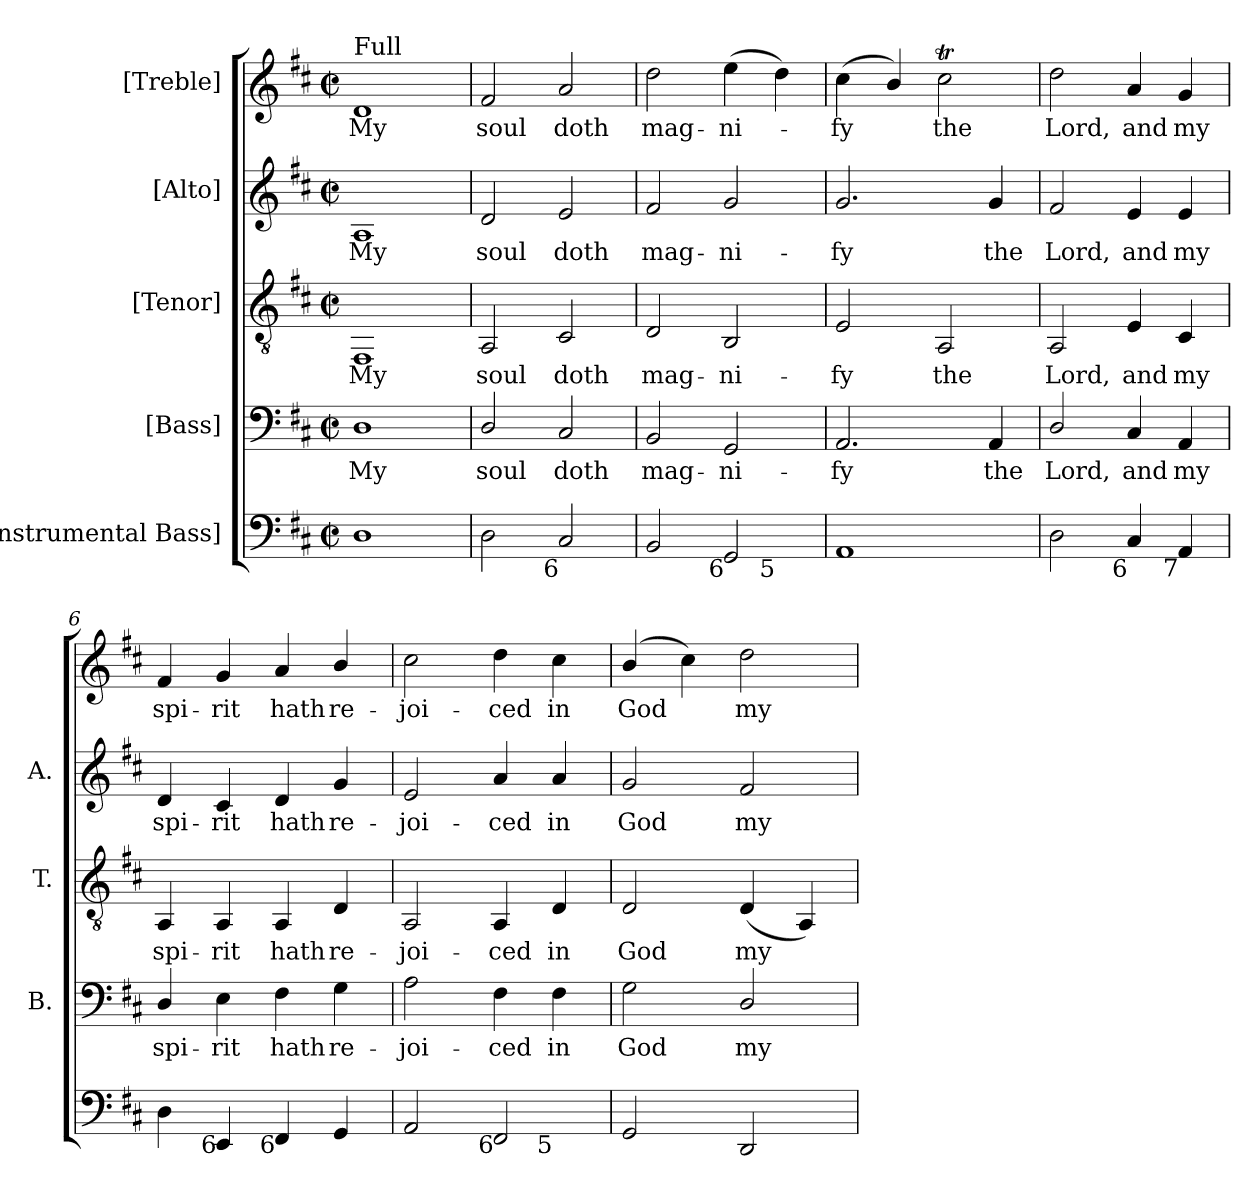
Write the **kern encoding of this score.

**kern	**kern	**text	**kern	**text	**kern	**text	**kern	**text
*part5	*part4	*part4	*part3	*part3	*part2	*part2	*part1	*part1
*staff5	*staff4	*staff4	*staff3	*staff3	*staff2	*staff2	*staff1	*staff1
*I"[Instrumental Bass]	*I"[Bass]	*	*I"[Tenor]	*	*I"[Alto]	*	*I"[Treble]	*
*	*I'B.	*	*I'T.	*	*I'A.	*	*	*
!!LO:PB:g=z
*clefF4	*clefF4	*	*clefGv2	*	*clefG2	*	*clefG2	*
*k[f#c#]	*k[f#c#]	*	*k[f#c#]	*	*k[f#c#]	*	*k[f#c#]	*
*D:	*D:	*	*D:	*	*D:	*	*D:	*
*M2/2	*M2/2	*	*M2/2	*	*M2/2	*	*M2/2	*
*met(c|)	*met(c|)	*	*met(c|)	*	*met(c|)	*	*met(c|)	*
=1	=1	=1	=1	=1	=1	=1	=1	=1
!	!	!LO:LY:b:color=#000000	!	!	!	!	!	!
!	!	!	!	!LO:LY:b:color=#000000	!	!	!	!
!	!	!	!	!	!	!LO:LY:b:color=#000000	!	!
!	!	!	!	!	!	!	!LO:TX:a:t=Full	!
!	!	!	!	!	!	!	!	!LO:LY:b:color=#000000
1Di	1Di	My	1FF#i	My	1Ai	My	1di	My
=2	=2	=2	=2	=2	=2	=2	=2	=2
!	!	!LO:LY:b:color=#000000	!	!	!	!	!	!
!	!	!	!	!LO:LY:b:color=#000000	!	!	!	!
!	!	!	!	!	!	!LO:LY:b:color=#000000	!	!
!	!	!	!	!	!	!	!	!LO:LY:b:color=#000000
2Di\	2Di/	soul	2AAi/	soul	2di/	soul	2f#i/	soul
!	!	!LO:LY:b:color=#000000	!	!	!	!	!	!
!	!	!	!	!LO:LY:b:color=#000000	!	!	!	!
!	!	!	!	!	!	!LO:LY:b:color=#000000	!	!
!LO:TX:b:rj:t=6	!	!	!	!	!	!	!	!
!	!	!	!	!	!	!	!	!LO:LY:b:color=#000000
2C#i/	2C#i/	doth	2C#i/	doth	2ei/	doth	2ai/	doth
=3	=3	=3	=3	=3	=3	=3	=3	=3
!	!	!LO:LY:b:color=#000000	!	!	!	!	!	!
!	!	!	!	!LO:LY:b:color=#000000	!	!	!	!
!	!	!	!	!	!	!LO:LY:b:color=#000000	!	!
!	!	!	!	!	!	!	!	!LO:LY:b:color=#000000
*^	*	*	*	*	*	*	*	*
2BBi/	2.ryy	2BBi/	mag-	2Di/	mag-	2f#i/	mag-	2ddi\	mag-
!	!	!	!LO:LY:b:color=#000000	!	!	!	!	!	!
!	!	!	!	!	!LO:LY:b:color=#000000	!	!	!	!
!	!	!	!	!	!	!	!LO:LY:b:color=#000000	!	!
!LO:TX:b:rj:t=6	!	!	!	!	!	!	!	!	!
!	!	!	!	!	!	!	!	!	!LO:LY:b:color=#000000
2GGi/	.	2GGi/	-ni-	2BBi/	-ni-	2gi/	-ni-	(4eei\	-ni-
!	!LO:TX:b:rj:t=5	!	!	!	!	!	!	!	!
.	4ryy	.	.	.	.	.	.	4ddi\)	.
*v	*v	*	*	*	*	*	*	*	*
=4	=4	=4	=4	=4	=4	=4	=4	=4
*^	*	*	*	*	*	*	*	*
!	!	!	!LO:LY:b:color=#000000	!	!	!	!	!	!
*v	*v	*	*	*	*	*	*	*	*
*^	*	*	*	*	*	*	*	*
!	!	!	!	!	!LO:LY:b:color=#000000	!	!	!	!
*v	*v	*	*	*	*	*	*	*	*
*^	*	*	*	*	*	*	*	*
!	!	!	!	!	!	!	!LO:LY:b:color=#000000	!	!
*v	*v	*	*	*	*	*	*	*	*
*^	*	*	*	*	*	*	*	*
!LO:TX:b:rj:t=7	!	!	!	!	!	!	!	!	!
!	!	!	!	!	!	!	!	!	!LO:LY:b:color=#000000
*v	*v	*	*	*	*	*	*	*	*
1AAi	2.AAi/	-fy	2Ei/	-fy	2.gi/	-fy	(4cc#i\	-fy
.	.	.	.	.	.	.	4bi/)	.
!	!	!	!	!LO:LY:b:color=#000000	!	!	!	!
!	!	!	!	!	!	!	!	!LO:LY:b:color=#000000
.	.	.	2AAi/	the	.	.	2cc#ti\	the
!	!	!LO:LY:b:color=#000000	!	!	!	!	!	!
!	!	!	!	!	!	!LO:LY:b:color=#000000	!	!
.	4AAi/	the	.	.	4gi/	the	.	.
=5	=5	=5	=5	=5	=5	=5	=5	=5
!	!	!LO:LY:b:color=#000000	!	!	!	!	!	!
!	!	!	!	!LO:LY:b:color=#000000	!	!	!	!
!	!	!	!	!	!	!LO:LY:b:color=#000000	!	!
!	!	!	!	!	!	!	!	!LO:LY:b:color=#000000
2Di\	2Di/	Lord,	2AAi/	Lord,	2f#i/	Lord,	2ddi\	Lord,
!	!	!LO:LY:b:color=#000000	!	!	!	!	!	!
!	!	!	!	!LO:LY:b:color=#000000	!	!	!	!
!	!	!	!	!	!	!LO:LY:b:color=#000000	!	!
!LO:TX:b:rj:t=6	!	!	!	!	!	!	!	!
!	!	!	!	!	!	!	!	!LO:LY:b:color=#000000
4C#i/	4C#i/	and	4Ei/	and	4ei/	and	4ai/	and
!	!	!LO:LY:b:color=#000000	!	!	!	!	!	!
!	!	!	!	!LO:LY:b:color=#000000	!	!	!	!
!	!	!	!	!	!	!LO:LY:b:color=#000000	!	!
!LO:TX:b:rj:t=7	!	!	!	!	!	!	!	!
!	!	!	!	!	!	!	!	!LO:LY:b:color=#000000
4AAi/	4AAi/	my	4C#i/	my	4ei/	my	4gi/	my
=6	=6	=6	=6	=6	=6	=6	=6	=6
!	!	!LO:LY:b:color=#000000	!	!	!	!	!	!
!	!	!	!	!LO:LY:b:color=#000000	!	!	!	!
!	!	!	!	!	!	!LO:LY:b:color=#000000	!	!
!	!	!	!	!	!	!	!	!LO:LY:b:color=#000000
4Di\	4Di/	spi-	4AAi/	spi-	4di/	spi-	4f#i/	spi-
!	!	!LO:LY:b:color=#000000	!	!	!	!	!	!
!	!	!	!	!LO:LY:b:color=#000000	!	!	!	!
!	!	!	!	!	!	!LO:LY:b:color=#000000	!	!
!LO:TX:b:rj:t=6	!	!	!	!	!	!	!	!
!	!	!	!	!	!	!	!	!LO:LY:b:color=#000000
4EEi/	4Ei\	-rit	4AAi/	-rit	4c#i/	-rit	4gi/	-rit
!	!	!LO:LY:b:color=#000000	!	!	!	!	!	!
!	!	!	!	!LO:LY:b:color=#000000	!	!	!	!
!	!	!	!	!	!	!LO:LY:b:color=#000000	!	!
!LO:TX:b:rj:t=6	!	!	!	!	!	!	!	!
!	!	!	!	!	!	!	!	!LO:LY:b:color=#000000
4FF#i/	4F#i\	hath	4AAi/	hath	4di/	hath	4ai/	hath
!	!	!LO:LY:b:color=#000000	!	!	!	!	!	!
!	!	!	!	!LO:LY:b:color=#000000	!	!	!	!
!	!	!	!	!	!	!LO:LY:b:color=#000000	!	!
!	!	!	!	!	!	!	!	!LO:LY:b:color=#000000
4GGi/	4Gi\	re-	4Di/	re-	4gi/	re-	4bi/	re-
=7	=7	=7	=7	=7	=7	=7	=7	=7
!	!	!LO:LY:b:color=#000000	!	!	!	!	!	!
!	!	!	!	!LO:LY:b:color=#000000	!	!	!	!
!	!	!	!	!	!	!LO:LY:b:color=#000000	!	!
!	!	!	!	!	!	!	!	!LO:LY:b:color=#000000
*^	*	*	*	*	*	*	*	*
2AAi/	2.ryy	2Ai\	-joi-	2AAi/	-joi-	2ei/	-joi-	2cc#i\	-joi-
!	!	!	!LO:LY:b:color=#000000	!	!	!	!	!	!
!	!	!	!	!	!LO:LY:b:color=#000000	!	!	!	!
!	!	!	!	!	!	!	!LO:LY:b:color=#000000	!	!
!LO:TX:b:rj:t=6	!	!	!	!	!	!	!	!	!
!	!	!	!	!	!	!	!	!	!LO:LY:b:color=#000000
2FF#i/	.	4F#i\	-ced	4AAi/	-ced	4ai/	-ced	4ddi\	-ced
!	!	!	!LO:LY:b:color=#000000	!	!	!	!	!	!
!	!	!	!	!	!LO:LY:b:color=#000000	!	!	!	!
!	!	!	!	!	!	!	!LO:LY:b:color=#000000	!	!
!	!LO:TX:b:rj:t=5	!	!	!	!	!	!	!	!
!	!	!	!	!	!	!	!	!	!LO:LY:b:color=#000000
.	4ryy	4F#i\	in	4Di/	in	4ai/	in	4cc#i\	in
*v	*v	*	*	*	*	*	*	*	*
=8	=8	=8	=8	=8	=8	=8	=8	=8
*^	*	*	*	*	*	*	*	*
!	!	!	!LO:LY:b:color=#000000	!	!	!	!	!	!
*v	*v	*	*	*	*	*	*	*	*
*^	*	*	*	*	*	*	*	*
!	!	!	!	!	!LO:LY:b:color=#000000	!	!	!	!
*v	*v	*	*	*	*	*	*	*	*
*^	*	*	*	*	*	*	*	*
!	!	!	!	!	!	!	!LO:LY:b:color=#000000	!	!
*v	*v	*	*	*	*	*	*	*	*
*^	*	*	*	*	*	*	*	*
!	!	!	!	!	!	!	!	!	!LO:LY:b:color=#000000
*v	*v	*	*	*	*	*	*	*	*
2GGi/	2Gi\	God	2Di/	God	2gi/	God	(4bi/	God
.	.	.	.	.	.	.	4cc#i\)	.
!	!	!LO:LY:b:color=#000000	!	!	!	!	!	!
!	!	!	!	!LO:LY:b:color=#000000	!	!	!	!
!	!	!	!	!	!	!LO:LY:b:color=#000000	!	!
!	!	!	!	!	!	!	!	!LO:LY:b:color=#000000
2DDi/	2Di/	my	(4Di/	my	2f#i/	my	2ddi\	my
.	.	.	4AAi/)	.	.	.	.	.
=	=	=	=	=	=	=	=	=
*-	*-	*-	*-	*-	*-	*-	*-	*-
